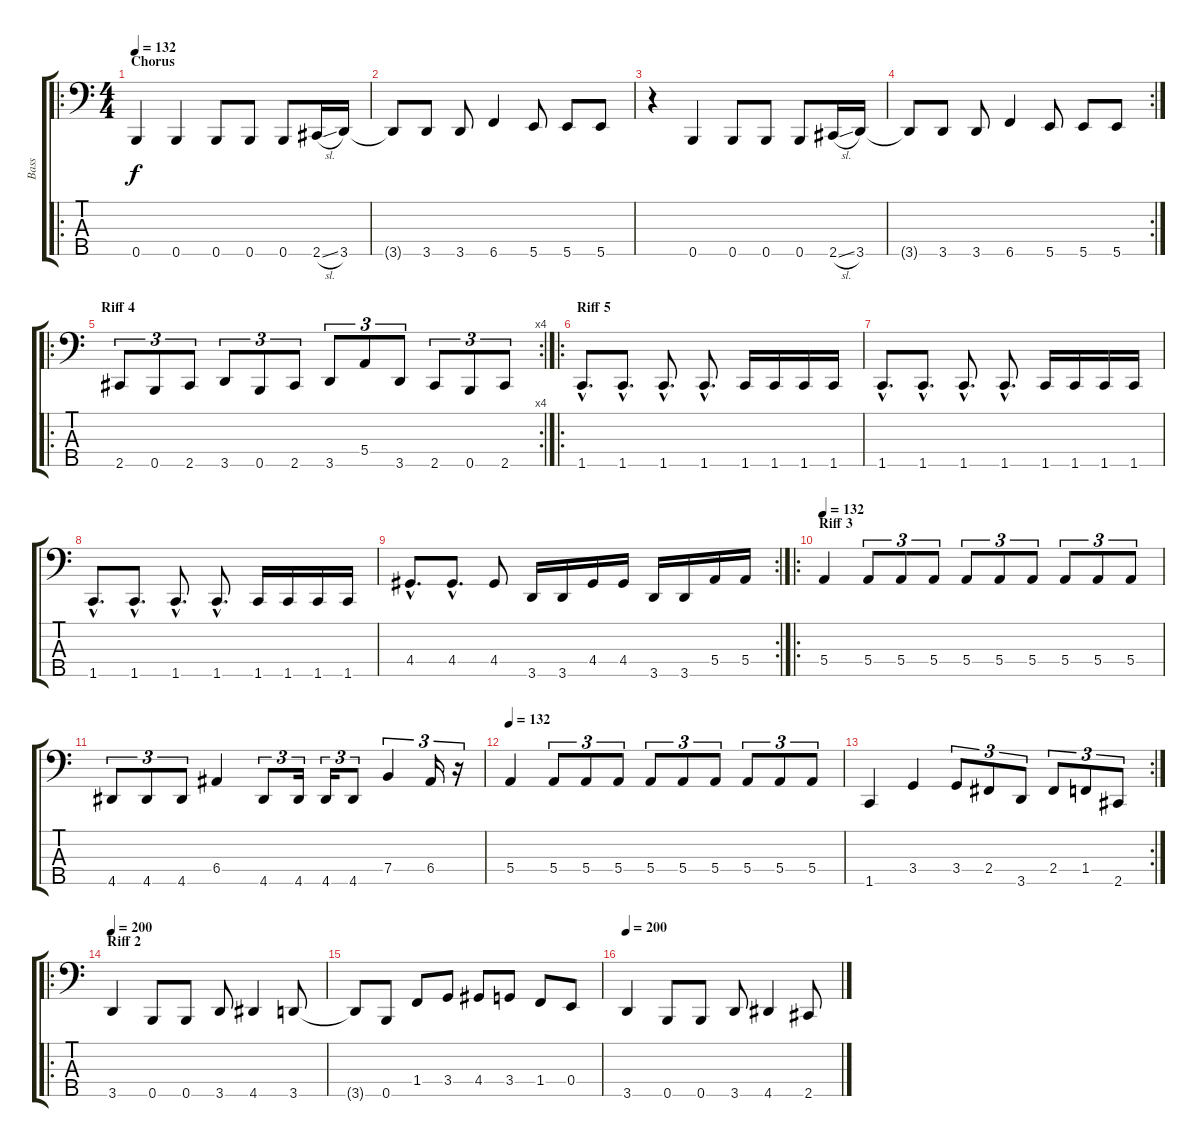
\track ("Bass" "Bass") {instrument electricbassfinger}
\staff {score tabs}
\tuning (G2 D2 A1 E1 B0) {hide}
\ro
\ts (4 4)
\section ("" "Chorus")
\tempo 132
\clef f4
\ks c
0.5.4{dy f} 0.5.4 0.5.8 0.5.8 0.5.8 2.5{sl}.16 3.5.16 |
3.5{t}.8 3.5.8 3.5.8 6.5.4 5.5.8 5.5.8 5.5.8 |
r.4 0.5.4 0.5.8 0.5.8 0.5.8 2.5{sl}.16 3.5.16 |
\rc 2
3.5{t}.8 3.5.8 3.5.8 6.5.4 5.5.8 5.5.8 5.5.8 |
\ro
\rc 4
\section ("" "Riff 4")
2.5.8{tu (3 2)} 0.5.8{tu (3 2)} 2.5.8{tu (3 2)} 3.5.8{tu (3 2)} 0.5.8{tu (3 2)} 2.5.8{tu (3 2)} 3.5.8{tu (3 2)} 5.4.8{tu (3 2)} 3.5.8{tu (3 2)} 2.5.8{tu (3 2)} 0.5.8{tu (3 2)} 2.5.8{tu (3 2)} |
\ro
\section ("" "Riff 5")
1.5{hac}.8{d} 1.5{hac}.8{d} 1.5{hac}.8{d} 1.5{hac}.8{d} 1.5.16 1.5.16 1.5.16 1.5.16 |
1.5{hac}.8{d} 1.5{hac}.8{d} 1.5{hac}.8{d} 1.5{hac}.8{d} 1.5.16 1.5.16 1.5.16 1.5.16 |
1.5{hac}.8{d} 1.5{hac}.8{d} 1.5{hac}.8{d} 1.5{hac}.8{d} 1.5.16 1.5.16 1.5.16 1.5.16 |
\rc 2
4.4{hac}.8{d} 4.4{hac}.8{d} 4.4.8 3.5.16 3.5.16 4.4.16 4.4.16 3.5.16 3.5.16 5.4.16 5.4.16 |
\ro
\section ("" "Riff 3")
\tempo 132
5.4.4 5.4.8{tu (3 2)} 5.4.8{tu (3 2)} 5.4.8{tu (3 2)} 5.4.8{tu (3 2)} 5.4.8{tu (3 2)} 5.4.8{tu (3 2)} 5.4.8{tu (3 2)} 5.4.8{tu (3 2)} 5.4.8{tu (3 2)} |
4.5.8{tu (3 2)} 4.5.8{tu (3 2)} 4.5.8{tu (3 2)} 6.4.4 4.5.8{tu (3 2)} 4.5.16{tu (3 2)} 4.5.16{tu (3 2)} 4.5.8{tu (3 2)} 7.4.4{tu (3 2)} 6.4.16{tu (3 2)} r.16{tu (3 2)} |
\tempo 132
5.4.4 5.4.8{tu (3 2)} 5.4.8{tu (3 2)} 5.4.8{tu (3 2)} 5.4.8{tu (3 2)} 5.4.8{tu (3 2)} 5.4.8{tu (3 2)} 5.4.8{tu (3 2)} 5.4.8{tu (3 2)} 5.4.8{tu (3 2)} |
\rc 2
1.5.4 3.4.4 3.4.8{tu (3 2)} 2.4.8{tu (3 2)} 3.5.8{tu (3 2)} 2.4.8{tu (3 2)} 1.4.8{tu (3 2)} 2.5.8{tu (3 2)} |
\ro
\section ("" "Riff 2")
\tempo 200
3.5.4 0.5.8 0.5.8 3.5.8 4.5.4 3.5.8 |
3.5{t}.8 0.5.8 1.4.8 3.4.8 4.4.8 3.4.8 1.4.8 0.4.8 |
\tempo 200
3.5.4 0.5.8 0.5.8 3.5.8 4.5.4 2.5.8
